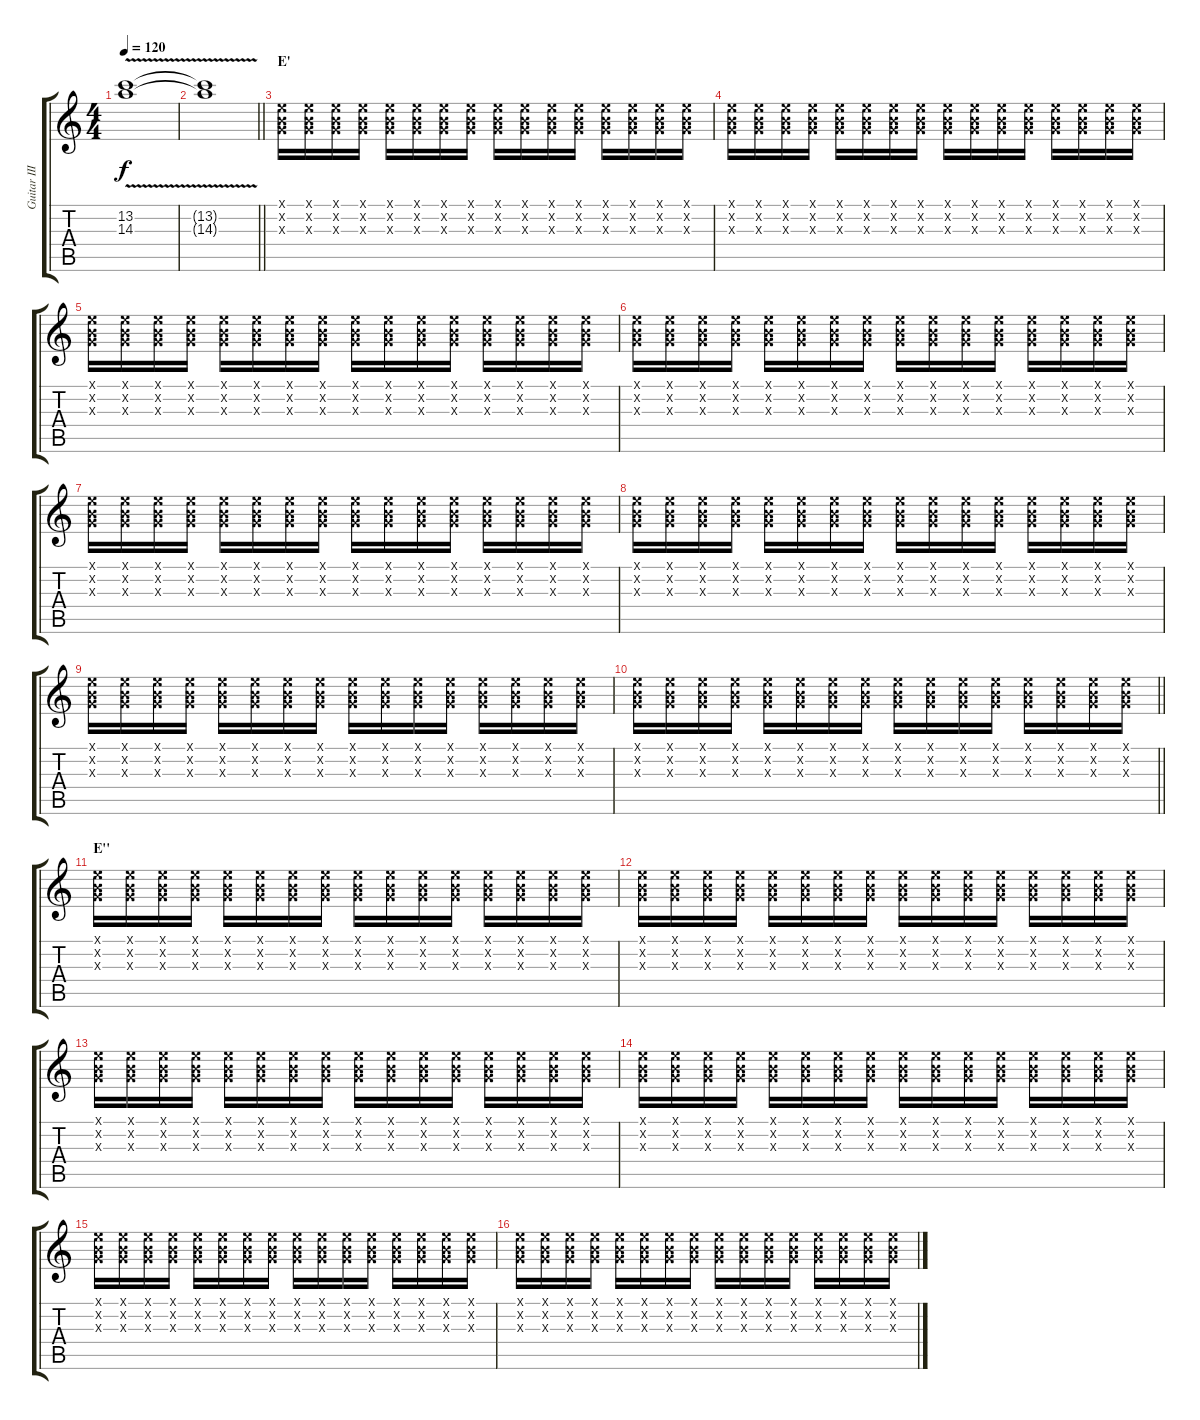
\track ("Guitar III (Sakito)" "Guitar III") {instrument overdrivenguitar}
\staff {score tabs}
\tuning (E4 B3 G3 D3 A2 E2) {hide}
\ts (4 4)
\tempo 120
\clef g2
\ks c
(13.2{v t} 14.3{v t}).1{dy f volume 0} |
\barLineRight lightlight
(13.2{v t} 14.3{v t}).1 |
\section ("" "E'")
(0.1{x} 0.2{x} 0.3{x}).16{volume 10} (0.1{x} 0.2{x} 0.3{x}).16 (0.1{x} 0.2{x} 0.3{x}).16 (0.1{x} 0.2{x} 0.3{x}).16 (0.1{x} 0.2{x} 0.3{x}).16 (0.1{x} 0.2{x} 0.3{x}).16 (0.1{x} 0.2{x} 0.3{x}).16 (0.1{x} 0.2{x} 0.3{x}).16 (0.1{x} 0.2{x} 0.3{x}).16 (0.1{x} 0.2{x} 0.3{x}).16 (0.1{x} 0.2{x} 0.3{x}).16 (0.1{x} 0.2{x} 0.3{x}).16 (0.1{x} 0.2{x} 0.3{x}).16 (0.1{x} 0.2{x} 0.3{x}).16 (0.1{x} 0.2{x} 0.3{x}).16 (0.1{x} 0.2{x} 0.3{x}).16 |
(0.1{x} 0.2{x} 0.3{x}).16 (0.1{x} 0.2{x} 0.3{x}).16 (0.1{x} 0.2{x} 0.3{x}).16 (0.1{x} 0.2{x} 0.3{x}).16 (0.1{x} 0.2{x} 0.3{x}).16 (0.1{x} 0.2{x} 0.3{x}).16 (0.1{x} 0.2{x} 0.3{x}).16 (0.1{x} 0.2{x} 0.3{x}).16 (0.1{x} 0.2{x} 0.3{x}).16 (0.1{x} 0.2{x} 0.3{x}).16 (0.1{x} 0.2{x} 0.3{x}).16 (0.1{x} 0.2{x} 0.3{x}).16 (0.1{x} 0.2{x} 0.3{x}).16 (0.1{x} 0.2{x} 0.3{x}).16 (0.1{x} 0.2{x} 0.3{x}).16 (0.1{x} 0.2{x} 0.3{x}).16 |
(0.1{x} 0.2{x} 0.3{x}).16 (0.1{x} 0.2{x} 0.3{x}).16 (0.1{x} 0.2{x} 0.3{x}).16 (0.1{x} 0.2{x} 0.3{x}).16 (0.1{x} 0.2{x} 0.3{x}).16 (0.1{x} 0.2{x} 0.3{x}).16 (0.1{x} 0.2{x} 0.3{x}).16 (0.1{x} 0.2{x} 0.3{x}).16 (0.1{x} 0.2{x} 0.3{x}).16 (0.1{x} 0.2{x} 0.3{x}).16 (0.1{x} 0.2{x} 0.3{x}).16 (0.1{x} 0.2{x} 0.3{x}).16 (0.1{x} 0.2{x} 0.3{x}).16 (0.1{x} 0.2{x} 0.3{x}).16 (0.1{x} 0.2{x} 0.3{x}).16 (0.1{x} 0.2{x} 0.3{x}).16 |
(0.1{x} 0.2{x} 0.3{x}).16 (0.1{x} 0.2{x} 0.3{x}).16 (0.1{x} 0.2{x} 0.3{x}).16 (0.1{x} 0.2{x} 0.3{x}).16 (0.1{x} 0.2{x} 0.3{x}).16 (0.1{x} 0.2{x} 0.3{x}).16 (0.1{x} 0.2{x} 0.3{x}).16 (0.1{x} 0.2{x} 0.3{x}).16 (0.1{x} 0.2{x} 0.3{x}).16 (0.1{x} 0.2{x} 0.3{x}).16 (0.1{x} 0.2{x} 0.3{x}).16 (0.1{x} 0.2{x} 0.3{x}).16 (0.1{x} 0.2{x} 0.3{x}).16 (0.1{x} 0.2{x} 0.3{x}).16 (0.1{x} 0.2{x} 0.3{x}).16 (0.1{x} 0.2{x} 0.3{x}).16 |
(0.1{x} 0.2{x} 0.3{x}).16 (0.1{x} 0.2{x} 0.3{x}).16 (0.1{x} 0.2{x} 0.3{x}).16 (0.1{x} 0.2{x} 0.3{x}).16 (0.1{x} 0.2{x} 0.3{x}).16 (0.1{x} 0.2{x} 0.3{x}).16 (0.1{x} 0.2{x} 0.3{x}).16 (0.1{x} 0.2{x} 0.3{x}).16 (0.1{x} 0.2{x} 0.3{x}).16 (0.1{x} 0.2{x} 0.3{x}).16 (0.1{x} 0.2{x} 0.3{x}).16 (0.1{x} 0.2{x} 0.3{x}).16 (0.1{x} 0.2{x} 0.3{x}).16 (0.1{x} 0.2{x} 0.3{x}).16 (0.1{x} 0.2{x} 0.3{x}).16 (0.1{x} 0.2{x} 0.3{x}).16 |
(0.1{x} 0.2{x} 0.3{x}).16 (0.1{x} 0.2{x} 0.3{x}).16 (0.1{x} 0.2{x} 0.3{x}).16 (0.1{x} 0.2{x} 0.3{x}).16 (0.1{x} 0.2{x} 0.3{x}).16 (0.1{x} 0.2{x} 0.3{x}).16 (0.1{x} 0.2{x} 0.3{x}).16 (0.1{x} 0.2{x} 0.3{x}).16 (0.1{x} 0.2{x} 0.3{x}).16 (0.1{x} 0.2{x} 0.3{x}).16 (0.1{x} 0.2{x} 0.3{x}).16 (0.1{x} 0.2{x} 0.3{x}).16 (0.1{x} 0.2{x} 0.3{x}).16 (0.1{x} 0.2{x} 0.3{x}).16 (0.1{x} 0.2{x} 0.3{x}).16 (0.1{x} 0.2{x} 0.3{x}).16 |
(0.1{x} 0.2{x} 0.3{x}).16 (0.1{x} 0.2{x} 0.3{x}).16 (0.1{x} 0.2{x} 0.3{x}).16 (0.1{x} 0.2{x} 0.3{x}).16 (0.1{x} 0.2{x} 0.3{x}).16 (0.1{x} 0.2{x} 0.3{x}).16 (0.1{x} 0.2{x} 0.3{x}).16 (0.1{x} 0.2{x} 0.3{x}).16 (0.1{x} 0.2{x} 0.3{x}).16 (0.1{x} 0.2{x} 0.3{x}).16 (0.1{x} 0.2{x} 0.3{x}).16 (0.1{x} 0.2{x} 0.3{x}).16 (0.1{x} 0.2{x} 0.3{x}).16 (0.1{x} 0.2{x} 0.3{x}).16 (0.1{x} 0.2{x} 0.3{x}).16 (0.1{x} 0.2{x} 0.3{x}).16 |
\barLineRight lightlight
(0.1{x} 0.2{x} 0.3{x}).16 (0.1{x} 0.2{x} 0.3{x}).16 (0.1{x} 0.2{x} 0.3{x}).16 (0.1{x} 0.2{x} 0.3{x}).16 (0.1{x} 0.2{x} 0.3{x}).16 (0.1{x} 0.2{x} 0.3{x}).16 (0.1{x} 0.2{x} 0.3{x}).16 (0.1{x} 0.2{x} 0.3{x}).16 (0.1{x} 0.2{x} 0.3{x}).16 (0.1{x} 0.2{x} 0.3{x}).16 (0.1{x} 0.2{x} 0.3{x}).16 (0.1{x} 0.2{x} 0.3{x}).16 (0.1{x} 0.2{x} 0.3{x}).16 (0.1{x} 0.2{x} 0.3{x}).16 (0.1{x} 0.2{x} 0.3{x}).16 (0.1{x} 0.2{x} 0.3{x}).16 |
\section ("" "E''")
(0.1{x} 0.2{x} 0.3{x}).16{volume 10} (0.1{x} 0.2{x} 0.3{x}).16 (0.1{x} 0.2{x} 0.3{x}).16 (0.1{x} 0.2{x} 0.3{x}).16 (0.1{x} 0.2{x} 0.3{x}).16 (0.1{x} 0.2{x} 0.3{x}).16 (0.1{x} 0.2{x} 0.3{x}).16 (0.1{x} 0.2{x} 0.3{x}).16 (0.1{x} 0.2{x} 0.3{x}).16 (0.1{x} 0.2{x} 0.3{x}).16 (0.1{x} 0.2{x} 0.3{x}).16 (0.1{x} 0.2{x} 0.3{x}).16 (0.1{x} 0.2{x} 0.3{x}).16 (0.1{x} 0.2{x} 0.3{x}).16 (0.1{x} 0.2{x} 0.3{x}).16 (0.1{x} 0.2{x} 0.3{x}).16 |
(0.1{x} 0.2{x} 0.3{x}).16 (0.1{x} 0.2{x} 0.3{x}).16 (0.1{x} 0.2{x} 0.3{x}).16 (0.1{x} 0.2{x} 0.3{x}).16 (0.1{x} 0.2{x} 0.3{x}).16 (0.1{x} 0.2{x} 0.3{x}).16 (0.1{x} 0.2{x} 0.3{x}).16 (0.1{x} 0.2{x} 0.3{x}).16 (0.1{x} 0.2{x} 0.3{x}).16 (0.1{x} 0.2{x} 0.3{x}).16 (0.1{x} 0.2{x} 0.3{x}).16 (0.1{x} 0.2{x} 0.3{x}).16 (0.1{x} 0.2{x} 0.3{x}).16 (0.1{x} 0.2{x} 0.3{x}).16 (0.1{x} 0.2{x} 0.3{x}).16 (0.1{x} 0.2{x} 0.3{x}).16 |
(0.1{x} 0.2{x} 0.3{x}).16 (0.1{x} 0.2{x} 0.3{x}).16 (0.1{x} 0.2{x} 0.3{x}).16 (0.1{x} 0.2{x} 0.3{x}).16 (0.1{x} 0.2{x} 0.3{x}).16 (0.1{x} 0.2{x} 0.3{x}).16 (0.1{x} 0.2{x} 0.3{x}).16 (0.1{x} 0.2{x} 0.3{x}).16 (0.1{x} 0.2{x} 0.3{x}).16 (0.1{x} 0.2{x} 0.3{x}).16 (0.1{x} 0.2{x} 0.3{x}).16 (0.1{x} 0.2{x} 0.3{x}).16 (0.1{x} 0.2{x} 0.3{x}).16 (0.1{x} 0.2{x} 0.3{x}).16 (0.1{x} 0.2{x} 0.3{x}).16 (0.1{x} 0.2{x} 0.3{x}).16 |
(0.1{x} 0.2{x} 0.3{x}).16 (0.1{x} 0.2{x} 0.3{x}).16 (0.1{x} 0.2{x} 0.3{x}).16 (0.1{x} 0.2{x} 0.3{x}).16 (0.1{x} 0.2{x} 0.3{x}).16 (0.1{x} 0.2{x} 0.3{x}).16 (0.1{x} 0.2{x} 0.3{x}).16 (0.1{x} 0.2{x} 0.3{x}).16 (0.1{x} 0.2{x} 0.3{x}).16 (0.1{x} 0.2{x} 0.3{x}).16 (0.1{x} 0.2{x} 0.3{x}).16 (0.1{x} 0.2{x} 0.3{x}).16 (0.1{x} 0.2{x} 0.3{x}).16 (0.1{x} 0.2{x} 0.3{x}).16 (0.1{x} 0.2{x} 0.3{x}).16 (0.1{x} 0.2{x} 0.3{x}).16 |
(0.1{x} 0.2{x} 0.3{x}).16 (0.1{x} 0.2{x} 0.3{x}).16 (0.1{x} 0.2{x} 0.3{x}).16 (0.1{x} 0.2{x} 0.3{x}).16 (0.1{x} 0.2{x} 0.3{x}).16 (0.1{x} 0.2{x} 0.3{x}).16 (0.1{x} 0.2{x} 0.3{x}).16 (0.1{x} 0.2{x} 0.3{x}).16 (0.1{x} 0.2{x} 0.3{x}).16 (0.1{x} 0.2{x} 0.3{x}).16 (0.1{x} 0.2{x} 0.3{x}).16 (0.1{x} 0.2{x} 0.3{x}).16 (0.1{x} 0.2{x} 0.3{x}).16 (0.1{x} 0.2{x} 0.3{x}).16 (0.1{x} 0.2{x} 0.3{x}).16 (0.1{x} 0.2{x} 0.3{x}).16 |
(0.1{x} 0.2{x} 0.3{x}).16 (0.1{x} 0.2{x} 0.3{x}).16 (0.1{x} 0.2{x} 0.3{x}).16 (0.1{x} 0.2{x} 0.3{x}).16 (0.1{x} 0.2{x} 0.3{x}).16 (0.1{x} 0.2{x} 0.3{x}).16 (0.1{x} 0.2{x} 0.3{x}).16 (0.1{x} 0.2{x} 0.3{x}).16 (0.1{x} 0.2{x} 0.3{x}).16 (0.1{x} 0.2{x} 0.3{x}).16 (0.1{x} 0.2{x} 0.3{x}).16 (0.1{x} 0.2{x} 0.3{x}).16 (0.1{x} 0.2{x} 0.3{x}).16 (0.1{x} 0.2{x} 0.3{x}).16 (0.1{x} 0.2{x} 0.3{x}).16 (0.1{x} 0.2{x} 0.3{x}).16
